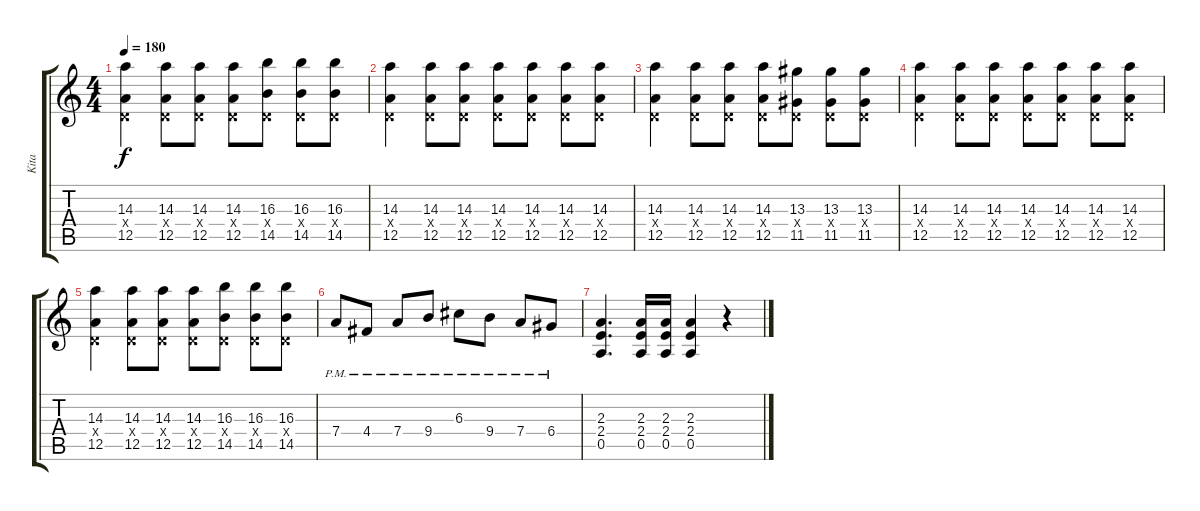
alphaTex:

\track ("Kita" "Kita") {instrument overdrivenguitar}
\staff {score tabs}
\tuning (E4 B3 G3 D3 A2 E2) {hide}
\ts (4 4)
\tempo 180
\clef g2
\ks c
(14.3 0.4{x} 12.5).4{dy f} (14.3 0.4{x} 12.5).8 (14.3 0.4{x} 12.5).8 (14.3 0.4{x} 12.5).8 (16.3 0.4{x} 14.5).8 (16.3 0.4{x} 14.5).8 (16.3 0.4{x} 14.5).8 |
(14.3 0.4{x} 12.5).4 (14.3 0.4{x} 12.5).8 (14.3 0.4{x} 12.5).8 (14.3 0.4{x} 12.5).8 (14.3 0.4{x} 12.5).8 (14.3 0.4{x} 12.5).8 (14.3 0.4{x} 12.5).8 |
(14.3 0.4{x} 12.5).4 (14.3 0.4{x} 12.5).8 (14.3 0.4{x} 12.5).8 (14.3 0.4{x} 12.5).8 (13.3 0.4{x} 11.5).8 (13.3 0.4{x} 11.5).8 (13.3 0.4{x} 11.5).8 |
(14.3 0.4{x} 12.5).4 (14.3 0.4{x} 12.5).8 (14.3 0.4{x} 12.5).8 (14.3 0.4{x} 12.5).8 (14.3 0.4{x} 12.5).8 (14.3 0.4{x} 12.5).8 (14.3 0.4{x} 12.5).8 |
(14.3 0.4{x} 12.5).4 (14.3 0.4{x} 12.5).8 (14.3 0.4{x} 12.5).8 (14.3 0.4{x} 12.5).8 (16.3 0.4{x} 14.5).8 (16.3 0.4{x} 14.5).8 (16.3 0.4{x} 14.5).8 |
7.4{pm}.8 4.4{pm}.8 7.4{pm}.8 9.4{pm}.8 6.3{pm}.8 9.4{pm}.8 7.4{pm}.8 6.4{pm}.8 |
(2.3 2.4 0.5).4{d} (2.3 2.4 0.5).16 (2.3 2.4 0.5).16 (2.3 2.4 0.5).4 r.4
